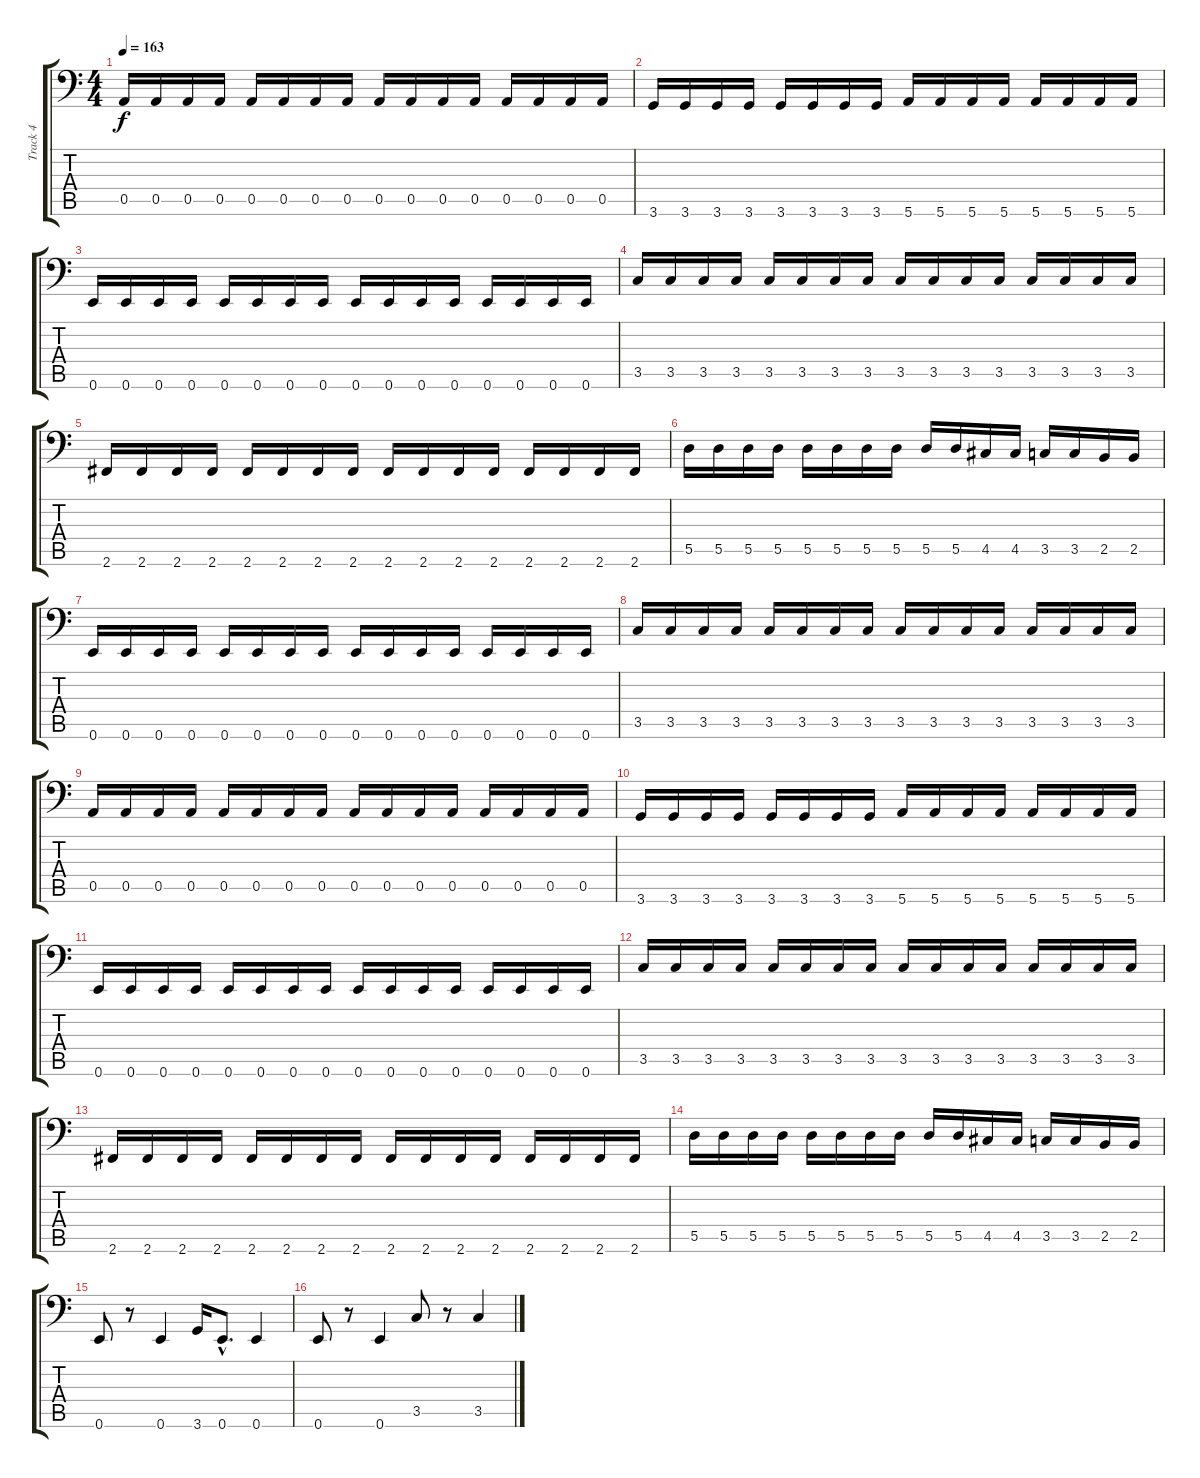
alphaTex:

\track ("Track 4" "Track 4") {instrument electricbassfinger}
\staff {score tabs}
\tuning (E3 B2 G2 D2 A1 E1) {hide}
\ts (4 4)
\tempo 163
\clef f4
\ks c
0.5.16{dy f} 0.5.16 0.5.16 0.5.16 0.5.16 0.5.16 0.5.16 0.5.16 0.5.16 0.5.16 0.5.16 0.5.16 0.5.16 0.5.16 0.5.16 0.5.16 |
3.6.16 3.6.16 3.6.16 3.6.16 3.6.16 3.6.16 3.6.16 3.6.16 5.6.16 5.6.16 5.6.16 5.6.16 5.6.16 5.6.16 5.6.16 5.6.16 |
0.6.16 0.6.16 0.6.16 0.6.16 0.6.16 0.6.16 0.6.16 0.6.16 0.6.16 0.6.16 0.6.16 0.6.16 0.6.16 0.6.16 0.6.16 0.6.16 |
3.5.16 3.5.16 3.5.16 3.5.16 3.5.16 3.5.16 3.5.16 3.5.16 3.5.16 3.5.16 3.5.16 3.5.16 3.5.16 3.5.16 3.5.16 3.5.16 |
2.6.16 2.6.16 2.6.16 2.6.16 2.6.16 2.6.16 2.6.16 2.6.16 2.6.16 2.6.16 2.6.16 2.6.16 2.6.16 2.6.16 2.6.16 2.6.16 |
5.5.16 5.5.16 5.5.16 5.5.16 5.5.16 5.5.16 5.5.16 5.5.16 5.5.16 5.5.16 4.5.16 4.5.16 3.5.16 3.5.16 2.5.16 2.5.16 |
0.6.16 0.6.16 0.6.16 0.6.16 0.6.16 0.6.16 0.6.16 0.6.16 0.6.16 0.6.16 0.6.16 0.6.16 0.6.16 0.6.16 0.6.16 0.6.16 |
3.5.16 3.5.16 3.5.16 3.5.16 3.5.16 3.5.16 3.5.16 3.5.16 3.5.16 3.5.16 3.5.16 3.5.16 3.5.16 3.5.16 3.5.16 3.5.16 |
0.5.16 0.5.16 0.5.16 0.5.16 0.5.16 0.5.16 0.5.16 0.5.16 0.5.16 0.5.16 0.5.16 0.5.16 0.5.16 0.5.16 0.5.16 0.5.16 |
3.6.16 3.6.16 3.6.16 3.6.16 3.6.16 3.6.16 3.6.16 3.6.16 5.6.16 5.6.16 5.6.16 5.6.16 5.6.16 5.6.16 5.6.16 5.6.16 |
0.6.16 0.6.16 0.6.16 0.6.16 0.6.16 0.6.16 0.6.16 0.6.16 0.6.16 0.6.16 0.6.16 0.6.16 0.6.16 0.6.16 0.6.16 0.6.16 |
3.5.16 3.5.16 3.5.16 3.5.16 3.5.16 3.5.16 3.5.16 3.5.16 3.5.16 3.5.16 3.5.16 3.5.16 3.5.16 3.5.16 3.5.16 3.5.16 |
2.6.16 2.6.16 2.6.16 2.6.16 2.6.16 2.6.16 2.6.16 2.6.16 2.6.16 2.6.16 2.6.16 2.6.16 2.6.16 2.6.16 2.6.16 2.6.16 |
5.5.16 5.5.16 5.5.16 5.5.16 5.5.16 5.5.16 5.5.16 5.5.16 5.5.16 5.5.16 4.5.16 4.5.16 3.5.16 3.5.16 2.5.16 2.5.16 |
0.6.8 r.8 0.6.4 3.6.16 0.6{hac}.8{d} 0.6.4 |
0.6.8 r.8 0.6.4 3.5.8 r.8 3.5.4
